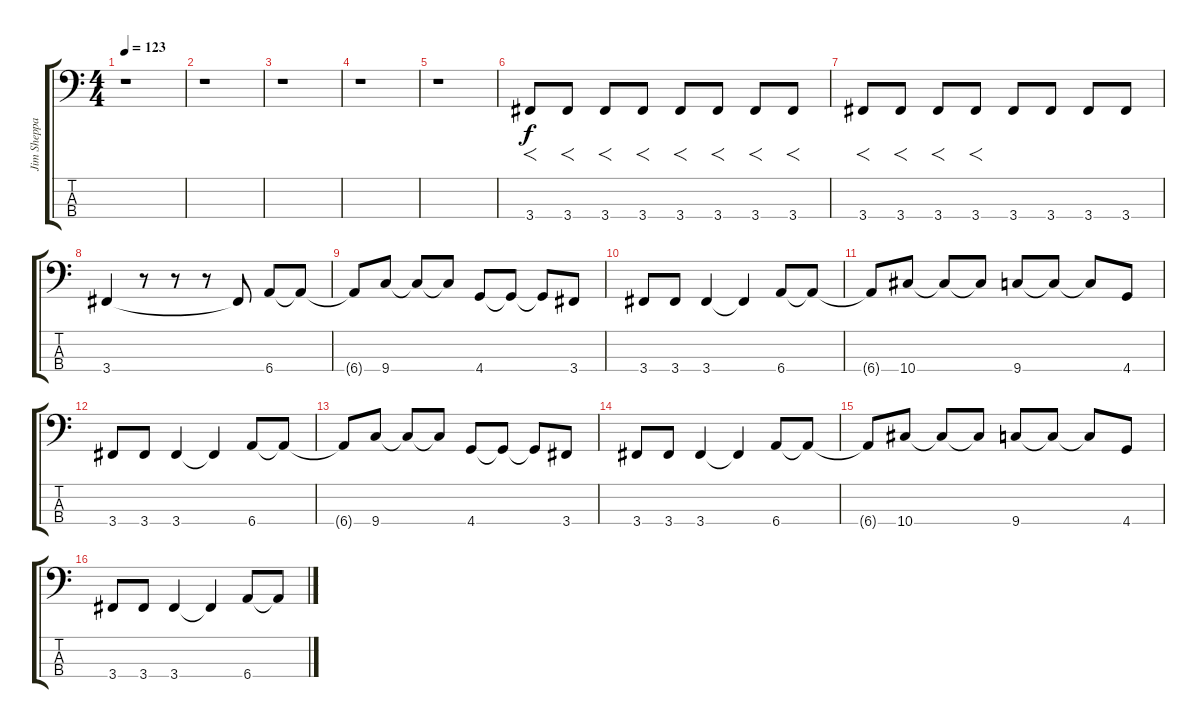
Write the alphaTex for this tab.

\track ("Jim Sheppard" "Jim Sheppa") {instrument electricbassfinger}
\staff {score tabs}
\tuning (Gb2 Db2 Ab1 Eb1) {hide}
\ts (4 4)
\tempo 123
\clef f4
\ks c
r.1{dy f} |
r.1 |
r.1 |
r.1 |
r.1 |
3.4.8{f} 3.4.8{f} 3.4.8{f} 3.4.8{f} 3.4.8{f} 3.4.8{f} 3.4.8{f} 3.4.8{f} |
3.4.8{f} 3.4.8{f} 3.4.8{f} 3.4.8{f} 3.4.8 3.4.8 3.4.8 3.4.8 |
3.4.4 r.8 r.8 r.8 3.4{t}.8 6.4.8 6.4{t}.8 |
6.4{t}.8 9.4.8 9.4{t}.8 9.4{t}.8 4.4.8 4.4{t}.8 4.4{t}.8 3.4.8 |
3.4.8 3.4.8 3.4.4 3.4{t}.4 6.4.8 6.4{t}.8 |
6.4{t}.8 10.4.8 10.4{t}.8 10.4{t}.8 9.4.8 9.4{t}.8 9.4{t}.8 4.4.8 |
3.4.8 3.4.8 3.4.4 3.4{t}.4 6.4.8 6.4{t}.8 |
6.4{t}.8 9.4.8 9.4{t}.8 9.4{t}.8 4.4.8 4.4{t}.8 4.4{t}.8 3.4.8 |
3.4.8 3.4.8 3.4.4 3.4{t}.4 6.4.8 6.4{t}.8 |
6.4{t}.8 10.4.8 10.4{t}.8 10.4{t}.8 9.4.8 9.4{t}.8 9.4{t}.8 4.4.8 |
3.4.8 3.4.8 3.4.4 3.4{t}.4 6.4.8 6.4{t}.8
